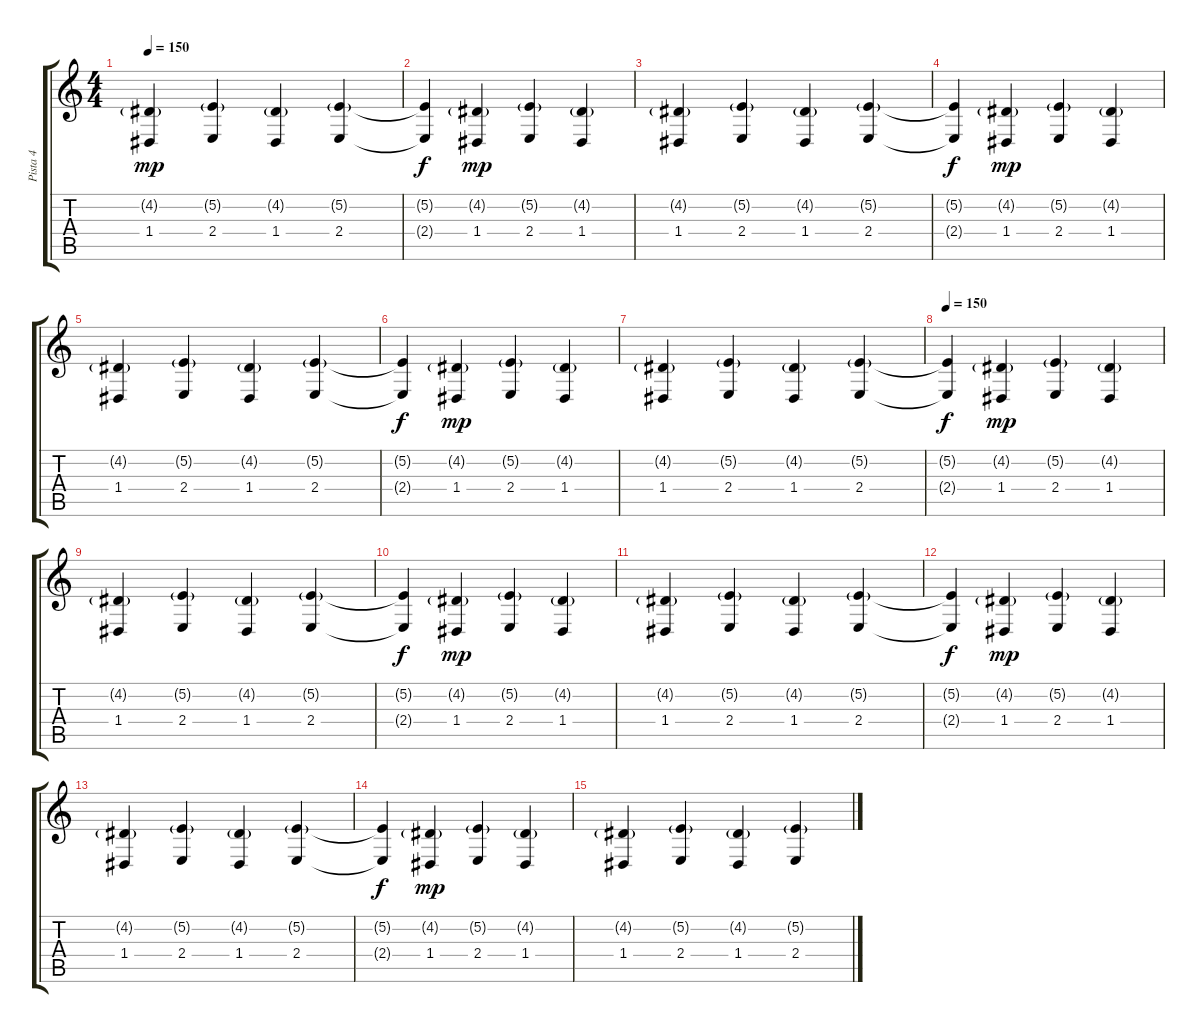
\track ("Pista 4" "Pista 4") {instrument reversecymbal}
\staff {score tabs}
\tuning (E4 B3 G3 D3 A2 E2) {hide}
\ts (4 4)
\tempo 150
\clef g2
\ks c
(4.2{g} 1.4).4{dy mp} (5.2{g} 2.4).4 (4.2{g} 1.4).4 (5.2{g} 2.4).4 |
(5.2{t} 2.4{t}).4{dy f} (4.2{g} 1.4).4{dy mp} (5.2{g} 2.4).4 (4.2{g} 1.4).4 |
(4.2{g} 1.4).4 (5.2{g} 2.4).4 (4.2{g} 1.4).4 (5.2{g} 2.4).4 |
(5.2{t} 2.4{t}).4{dy f} (4.2{g} 1.4).4{dy mp} (5.2{g} 2.4).4 (4.2{g} 1.4).4 |
(4.2{g} 1.4).4 (5.2{g} 2.4).4 (4.2{g} 1.4).4 (5.2{g} 2.4).4 |
(5.2{t} 2.4{t}).4{dy f} (4.2{g} 1.4).4{dy mp} (5.2{g} 2.4).4 (4.2{g} 1.4).4 |
(4.2{g} 1.4).4 (5.2{g} 2.4).4 (4.2{g} 1.4).4 (5.2{g} 2.4).4 |
\tempo 150
(5.2{t} 2.4{t}).4{dy f} (4.2{g} 1.4).4{dy mp} (5.2{g} 2.4).4 (4.2{g} 1.4).4 |
(4.2{g} 1.4).4 (5.2{g} 2.4).4 (4.2{g} 1.4).4 (5.2{g} 2.4).4 |
(5.2{t} 2.4{t}).4{dy f} (4.2{g} 1.4).4{dy mp} (5.2{g} 2.4).4 (4.2{g} 1.4).4 |
(4.2{g} 1.4).4 (5.2{g} 2.4).4 (4.2{g} 1.4).4 (5.2{g} 2.4).4 |
(5.2{t} 2.4{t}).4{dy f} (4.2{g} 1.4).4{dy mp} (5.2{g} 2.4).4 (4.2{g} 1.4).4 |
(4.2{g} 1.4).4 (5.2{g} 2.4).4 (4.2{g} 1.4).4 (5.2{g} 2.4).4 |
(5.2{t} 2.4{t}).4{dy f} (4.2{g} 1.4).4{dy mp} (5.2{g} 2.4).4 (4.2{g} 1.4).4 |
(4.2{g} 1.4).4 (5.2{g} 2.4).4 (4.2{g} 1.4).4 (5.2{g} 2.4).4
